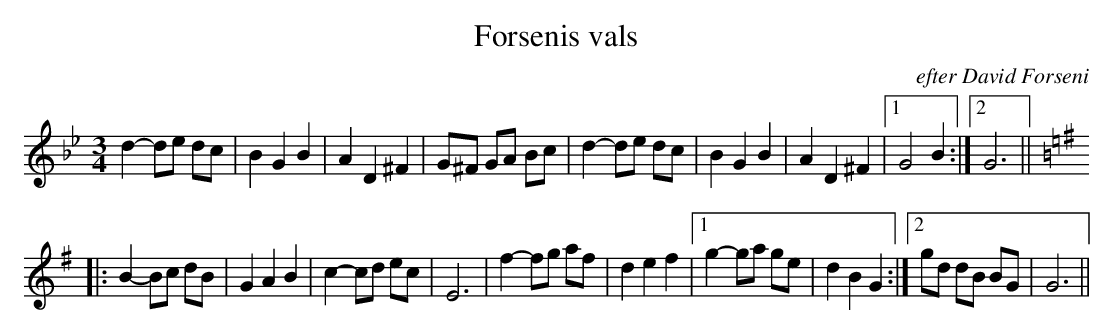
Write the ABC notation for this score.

X:1
T:Forsenis vals
C: efter David Forseni
M:3/4
L:1/8
K:Gm
d2- de dc | B2 G2 B2| A2 D2 ^F2| G^F GA Bc | d2- de dc |  B2 G2 B2| A2 D2 ^F2|[1 G4 B2 :|[2 G6 ||
K:G
|: B2- Bc dB | G2 A2 B2 | c2- cd ec | E6 | f2- fg af | d2 e2 f2 |[1 g2- ga ge |d2 B2 G2 :|[2 gd dB BG | G6 ||
